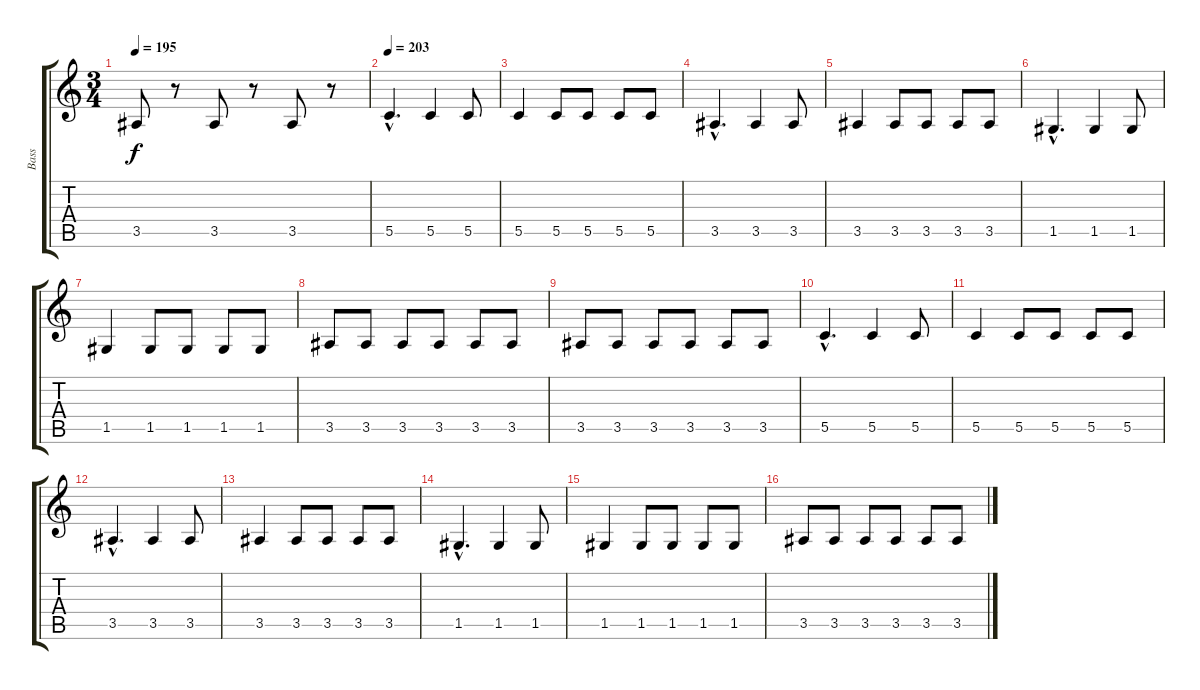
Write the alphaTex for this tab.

\track ("Bass" "Bass") {instrument electricbasspick}
\staff {score tabs}
\tuning (D4 A3 F3 C3 G2 C2) {hide}
\ts (3 4)
\tempo 195
\clef g2
\ks c
3.5.8{dy f} r.8 3.5.8 r.8 3.5.8 r.8 |
\tempo 203
5.5{hac}.4{d} 5.5.4 5.5.8 |
5.5.4 5.5.8 5.5.8 5.5.8 5.5.8 |
3.5{hac}.4{d} 3.5.4 3.5.8 |
3.5.4 3.5.8 3.5.8 3.5.8 3.5.8 |
1.5{hac}.4{d} 1.5.4 1.5.8 |
1.5.4 1.5.8 1.5.8 1.5.8 1.5.8 |
3.5.8 3.5.8 3.5.8 3.5.8 3.5.8 3.5.8 |
3.5.8 3.5.8 3.5.8 3.5.8 3.5.8 3.5.8 |
5.5{hac}.4{d} 5.5.4 5.5.8 |
5.5.4 5.5.8 5.5.8 5.5.8 5.5.8 |
3.5{hac}.4{d} 3.5.4 3.5.8 |
3.5.4 3.5.8 3.5.8 3.5.8 3.5.8 |
1.5{hac}.4{d} 1.5.4 1.5.8 |
1.5.4 1.5.8 1.5.8 1.5.8 1.5.8 |
3.5.8 3.5.8 3.5.8 3.5.8 3.5.8 3.5.8
